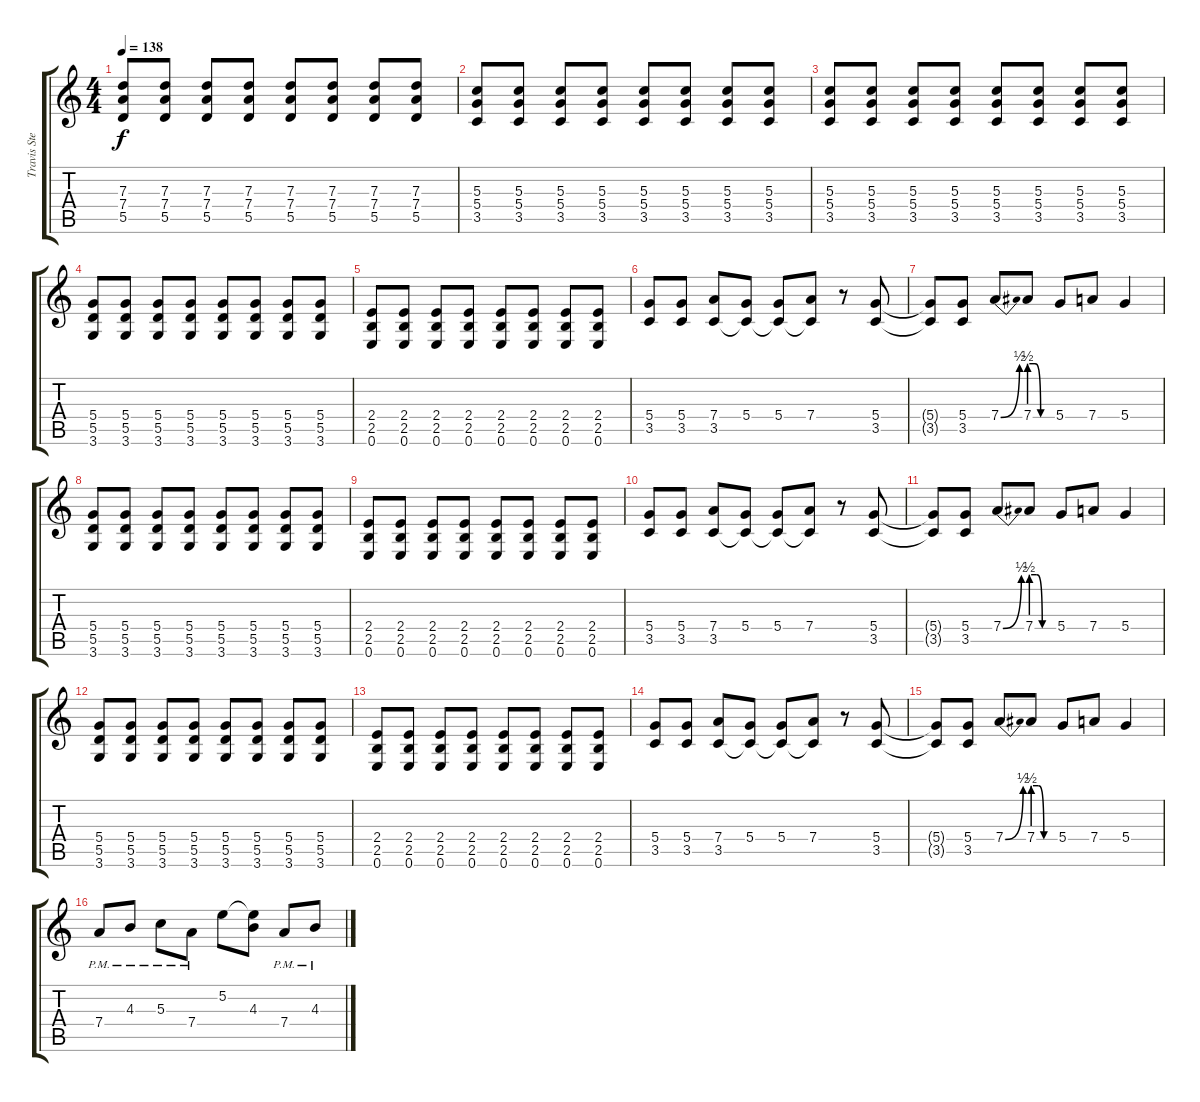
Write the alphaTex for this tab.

\track ("Travis Stever" "Travis Ste") {instrument overdrivenguitar}
\staff {score tabs}
\tuning (E4 B3 G3 D3 A2 E2) {hide}
\ts (4 4)
\tempo 138
\clef g2
\ks c
(7.3 7.4 5.5).8{dy f} (7.3 7.4 5.5).8 (7.3 7.4 5.5).8 (7.3 7.4 5.5).8 (7.3 7.4 5.5).8 (7.3 7.4 5.5).8 (7.3 7.4 5.5).8 (7.3 7.4 5.5).8 |
(5.3 5.4 3.5).8 (5.3 5.4 3.5).8 (5.3 5.4 3.5).8 (5.3 5.4 3.5).8 (5.3 5.4 3.5).8 (5.3 5.4 3.5).8 (5.3 5.4 3.5).8 (5.3 5.4 3.5).8 |
(5.3 5.4 3.5).8 (5.3 5.4 3.5).8 (5.3 5.4 3.5).8 (5.3 5.4 3.5).8 (5.3 5.4 3.5).8 (5.3 5.4 3.5).8 (5.3 5.4 3.5).8 (5.3 5.4 3.5).8 |
(5.4 5.5 3.6).8 (5.4 5.5 3.6).8 (5.4 5.5 3.6).8 (5.4 5.5 3.6).8 (5.4 5.5 3.6).8 (5.4 5.5 3.6).8 (5.4 5.5 3.6).8 (5.4 5.5 3.6).8 |
(2.4 2.5 0.6).8 (2.4 2.5 0.6).8 (2.4 2.5 0.6).8 (2.4 2.5 0.6).8 (2.4 2.5 0.6).8 (2.4 2.5 0.6).8 (2.4 2.5 0.6).8 (2.4 2.5 0.6).8 |
(5.4 3.5).8 (5.4 3.5).8 (7.4 3.5).8 (5.4 3.5{t}).8 (5.4 3.5{t}).8 (7.4 3.5{t}).8 r.8 (5.4 3.5).8 |
(5.4{t} 3.5{t}).8 (5.4 3.5).8 7.4{be (bend 0 0 60 2)}.8 7.4{be (custom 0 2 15 2 30 0 60 0)}.8 5.4.8 7.4.8 5.4.4 |
(5.4 5.5 3.6).8 (5.4 5.5 3.6).8 (5.4 5.5 3.6).8 (5.4 5.5 3.6).8 (5.4 5.5 3.6).8 (5.4 5.5 3.6).8 (5.4 5.5 3.6).8 (5.4 5.5 3.6).8 |
(2.4 2.5 0.6).8 (2.4 2.5 0.6).8 (2.4 2.5 0.6).8 (2.4 2.5 0.6).8 (2.4 2.5 0.6).8 (2.4 2.5 0.6).8 (2.4 2.5 0.6).8 (2.4 2.5 0.6).8 |
(5.4 3.5).8 (5.4 3.5).8 (7.4 3.5).8 (5.4 3.5{t}).8 (5.4 3.5{t}).8 (7.4 3.5{t}).8 r.8 (5.4 3.5).8 |
(5.4{t} 3.5{t}).8 (5.4 3.5).8 7.4{be (bend 0 0 60 2)}.8 7.4{be (custom 0 2 15 2 30 0 60 0)}.8 5.4.8 7.4.8 5.4.4 |
(5.4 5.5 3.6).8 (5.4 5.5 3.6).8 (5.4 5.5 3.6).8 (5.4 5.5 3.6).8 (5.4 5.5 3.6).8 (5.4 5.5 3.6).8 (5.4 5.5 3.6).8 (5.4 5.5 3.6).8 |
(2.4 2.5 0.6).8 (2.4 2.5 0.6).8 (2.4 2.5 0.6).8 (2.4 2.5 0.6).8 (2.4 2.5 0.6).8 (2.4 2.5 0.6).8 (2.4 2.5 0.6).8 (2.4 2.5 0.6).8 |
(5.4 3.5).8 (5.4 3.5).8 (7.4 3.5).8 (5.4 3.5{t}).8 (5.4 3.5{t}).8 (7.4 3.5{t}).8 r.8 (5.4 3.5).8 |
(5.4{t} 3.5{t}).8 (5.4 3.5).8 7.4{be (bend 0 0 60 2)}.8 7.4{be (custom 0 2 15 2 30 0 60 0)}.8 5.4.8 7.4.8 5.4.4 |
7.4{pm}.8 4.3{pm}.8 5.3{pm}.8 7.4{pm}.8 5.2.8 (5.2{t} 4.3).8 7.4{pm}.8 4.3{pm}.8
